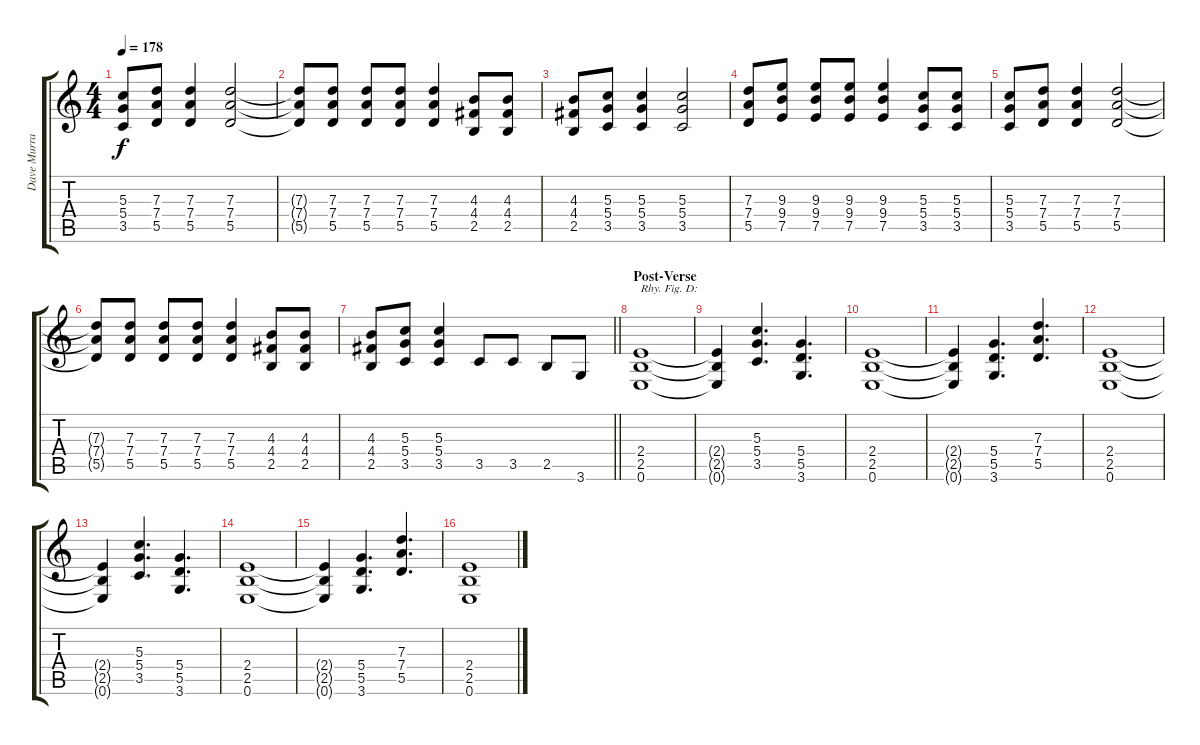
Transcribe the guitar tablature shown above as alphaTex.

\track ("Dave Murray" "Dave Murra") {instrument distortionguitar}
\staff {score tabs}
\tuning (E4 B3 G3 D3 A2 E2) {hide}
\ts (4 4)
\tempo 178
\clef g2
\ks c
(5.3 5.4 3.5).8{dy f} (7.3 7.4 5.5).8 (7.3 7.4 5.5).4 (7.3 7.4 5.5).2 |
(7.3{t} 7.4{t} 5.5{t}).8 (7.3 7.4 5.5).8 (7.3 7.4 5.5).8 (7.3 7.4 5.5).8 (7.3 7.4 5.5).4 (4.3 4.4 2.5).8 (4.3 4.4 2.5).8 |
(4.3 4.4 2.5).8 (5.3 5.4 3.5).8 (5.3 5.4 3.5).4 (5.3 5.4 3.5).2 |
(7.3 7.4 5.5).8 (9.3 9.4 7.5).8 (9.3 9.4 7.5).8 (9.3 9.4 7.5).8 (9.3 9.4 7.5).4 (5.3 5.4 3.5).8 (5.3 5.4 3.5).8 |
(5.3 5.4 3.5).8 (7.3 7.4 5.5).8 (7.3 7.4 5.5).4 (7.3 7.4 5.5).2 |
(7.3{t} 7.4{t} 5.5{t}).8 (7.3 7.4 5.5).8 (7.3 7.4 5.5).8 (7.3 7.4 5.5).8 (7.3 7.4 5.5).4 (4.3 4.4 2.5).8 (4.3 4.4 2.5).8 |
\barLineRight lightlight
(4.3 4.4 2.5).8 (5.3 5.4 3.5).8 (5.3 5.4 3.5).4 3.5.8 3.5.8 2.5.8 3.6.8 |
\section ("" "Post-Verse")
(2.4 2.5 0.6).1{txt "Rhy. Fig. D:"} |
(2.4{t} 2.5{t} 0.6{t}).4 (5.3 5.4 3.5).4{d} (5.4 5.5 3.6).4{d} |
(2.4 2.5 0.6).1 |
(2.4{t} 2.5{t} 0.6{t}).4 (5.4 5.5 3.6).4{d} (7.3 7.4 5.5).4{d} |
(2.4 2.5 0.6).1 |
(2.4{t} 2.5{t} 0.6{t}).4 (5.3 5.4 3.5).4{d} (5.4 5.5 3.6).4{d} |
(2.4 2.5 0.6).1 |
(2.4{t} 2.5{t} 0.6{t}).4 (5.4 5.5 3.6).4{d} (7.3 7.4 5.5).4{d} |
(2.4 2.5 0.6).1
